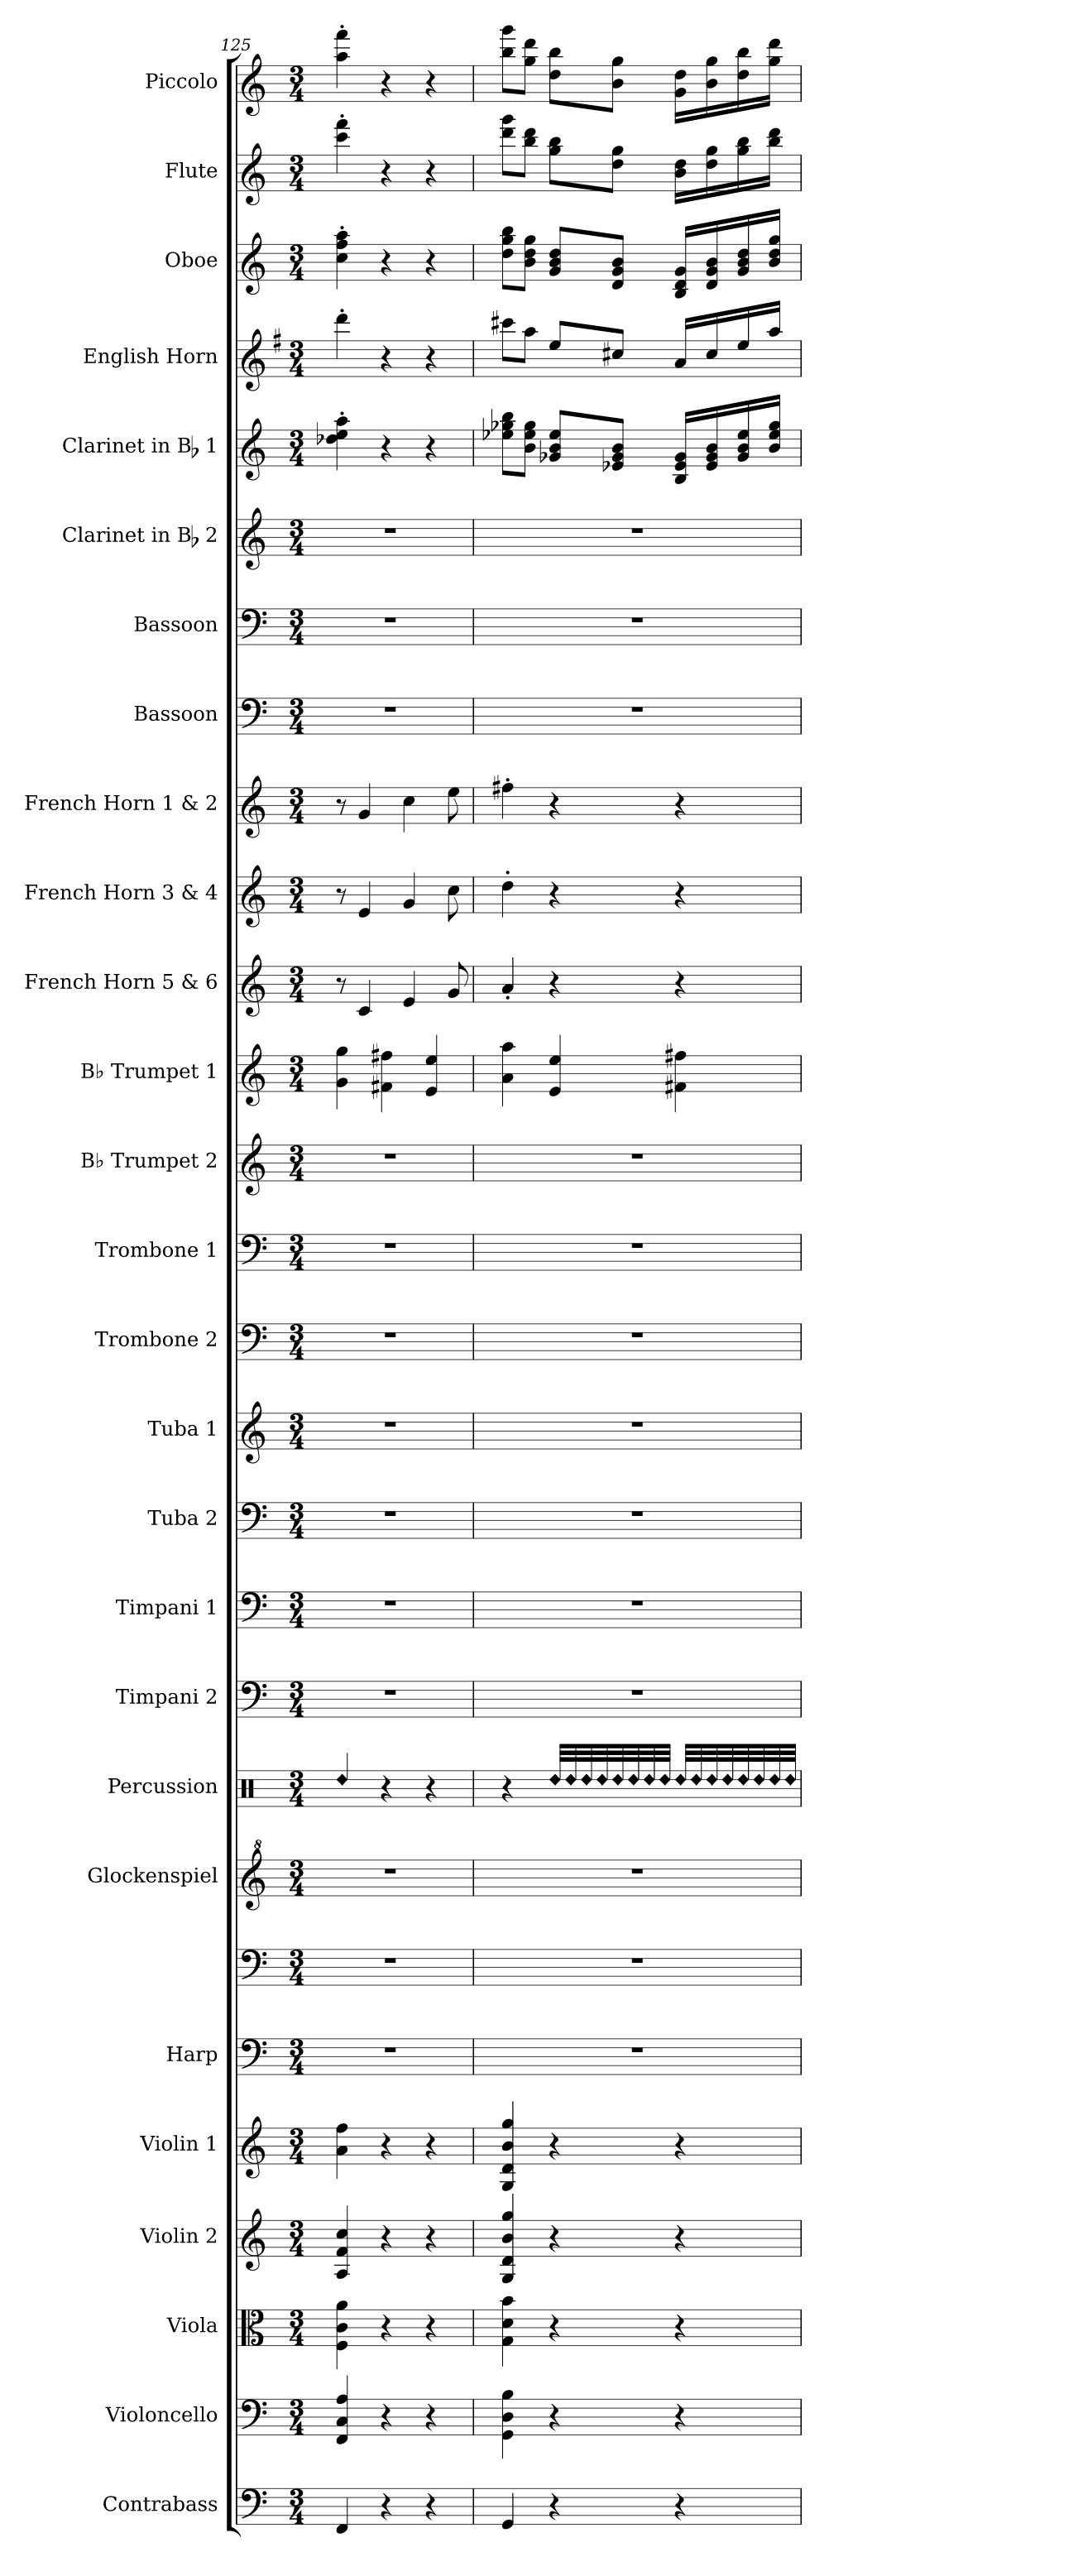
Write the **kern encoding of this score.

**kern	**kern	**kern	**kern	**kern	**kern	**kern	**kern	**kern	**kern	**kern	**kern	**kern	**kern	**kern	**kern	**kern	**kern	**kern	**kern	**kern	**kern	**kern	**kern	**kern	**kern	**kern	**kern
*part27	*part26	*part25	*part24	*part23	*part22	*part22	*part21	*part20	*part19	*part18	*part17	*part16	*part15	*part14	*part13	*part12	*part11	*part10	*part9	*part8	*part7	*part6	*part5	*part4	*part3	*part2	*part1
*staff28	*staff27	*staff26	*staff25	*staff24	*staff23	*staff22	*staff21	*staff20	*staff19	*staff18	*staff17	*staff16	*staff15	*staff14	*staff13	*staff12	*staff11	*staff10	*staff9	*staff8	*staff7	*staff6	*staff5	*staff4	*staff3	*staff2	*staff1
*I"Contrabass	*I"Violoncello	*I"Viola	*I"Violin 2	*I"Violin 1	*I"Harp	*	*I"Glockenspiel	*I"Percussion	*I"Timpani 2	*I"Timpani 1	*I"Tuba 2	*I"Tuba 1	*I"Trombone 2	*I"Trombone 1	*I"B♭ Trumpet 2	*I"B♭ Trumpet 1	*I"French Horn 5 &amp; 6	*I"French Horn 3 &amp; 4	*I"French Horn 1 &amp; 2	*I"Bassoon	*I"Bassoon	*I"Clarinet in Bb 2	*I"Clarinet in Bb 1	*I"English Horn	*I"Oboe	*I"Flute	*I"Piccolo
*I'Cbs.	*I'Vlc.	*I'Vla.	*I'Vln. 2	*I'Vln. 1	*I'Hrp.	*	*I'Glk.	*I'Perc.	*I'Timp. 2	*I'Timp. 1	*I'Tba. 2	*I'Tba. 1	*I'Tbn. 2	*I'Tbn. 1	*I'B♭ Tpt. 2	*I'B♭ Tpt. 1	*I'F Hn. 5 &amp; 6	*I'F Hn. 3 &amp; 4	*I'F Hn. 1 &amp; 2	*I'Bsn.	*I'Bsn.	*	*	*I'Eng Hn.	*I'Ob.	*I'Fl.	*I'Pic.
*clefF4	*clefF4	*clefC3	*clefG2	*clefG2	*clefF4	*clefF4	*clefG^2	*clefX	*clefF4	*clefF4	*clefF4	*clefG2	*clefF4	*clefF4	*clefG2	*clefG2	*clefG2	*clefG2	*clefG2	*clefF4	*clefF4	*clefG2	*clefG2	*clefG2	*clefG2	*clefG2	*clefG2
*	*	*	*	*	*	*	*	*	*	*	*	*	*	*	*ITrd1c2	*ITrd1c2	*ITrd4c7	*ITrd4c7	*ITrd4c7	*	*	*ITrd-5c-8	*ITrd-5c-8	*ITrd4c7	*	*	*
*k[]	*k[]	*k[]	*k[]	*k[]	*k[]	*k[]	*k[]	*k[]	*k[]	*k[]	*k[]	*k[]	*k[]	*k[]	*k[b-e-]	*k[b-e-]	*k[b-]	*k[b-]	*k[b-]	*k[]	*k[]	*k[b-e-a-d-]	*k[b-e-a-d-]	*k[]	*k[]	*k[]	*k[]
*M3/4	*M3/4	*M3/4	*M3/4	*M3/4	*M3/4	*M3/4	*M3/4	*M3/4	*M3/4	*M3/4	*M3/4	*M3/4	*M3/4	*M3/4	*M3/4	*M3/4	*M3/4	*M3/4	*M3/4	*M3/4	*M3/4	*M3/4	*M3/4	*M3/4	*M3/4	*M3/4	*M3/4
=125	=125	=125	=125	=125	=125	=125	=125	=125	=125	=125	=125	=125	=125	=125	=125	=125	=125	=125	=125	=125	=125	=125	=125	=125	=125	=125	=125
!	!	!	!	!	!	!	!	!LO:N:head=diamond	!	!	!	!	!	!	!	!	!	!	!	!	!	!	!	!	!	!	!
4FF/	4FF/ 4C/ 4A/	4F\ 4c\ 4a\	4A/ 4f/ 4cc/	4a\ 4ff\	2.r	2.r	2.r	4Rdd/	2.r	2.r	2.r	2.r	2.r	2.r	2.r	4f\ 4ff\	8r	8r	8r	2.r	2.r	2.r	4bb--X\' 4ccc\' 4fff\'	4gg'\	4cc\' 4ff\' 4aa\'	4ccc\' 4fff\'	4aa\' 4fff\'
.	.	.	.	.	.	.	.	.	.	.	.	.	.	.	.	.	4F/	4A/	4c/	.	.	.	.	.	.	.	.
4r	4r	4r	4r	4r	.	.	.	4r	.	.	.	.	.	.	.	4en\ 4een\	.	.	.	.	.	.	4r	4r	4r	4r	4r
.	.	.	.	.	.	.	.	.	.	.	.	.	.	.	.	.	4A/	4c/	4f\	.	.	.	.	.	.	.	.
4r	4r	4r	4r	4r	.	.	.	4r	.	.	.	.	.	.	.	4d/ 4dd/	.	.	.	.	.	.	4r	4r	4r	4r	4r
.	.	.	.	.	.	.	.	.	.	.	.	.	.	.	.	.	8c/	8f\	8a\	.	.	.	.	.	.	.	.
=126	=126	=126	=126	=126	=126	=126	=126	=126	=126	=126	=126	=126	=126	=126	=126	=126	=126	=126	=126	=126	=126	=126	=126	=126	=126	=126	=126
4GG/	4GG\ 4D\ 4B\	4G\ 4d\ 4b\	4G/ 4d/ 4b/ 4gg/	4G/ 4d/ 4b/ 4gg/	2.r	2.r	2.r	4r	2.r	2.r	2.r	2.r	2.r	2.r	2.r	4g\ 4gg\	4d'/	4g'\	4bn'\	2.r	2.r	2.r	8ccc-X\ 8eee--X\ 8ggg\L	8ff#X\L	8dd\ 8gg\ 8bb\L	8ddd\ 8ggg\L	8bb\ 8ggg\L
.	.	.	.	.	.	.	.	.	.	.	.	.	.	.	.	.	.	.	.	.	.	.	8gg\ 8ccc-\ 8eee--\J	8dd\J	8b\ 8dd\ 8gg\J	8bb\ 8ddd\J	8gg\ 8ddd\J
!	!	!	!	!	!	!	!	!LO:N:head=diamond	!	!	!	!	!	!	!	!	!	!	!	!	!	!	!	!	!	!	!
4r	4r	4r	4r	4r	.	.	.	32Rdd/LLL	.	.	.	.	.	.	.	4d/ 4dd/	4r	4r	4r	.	.	.	8ee--X/ 8gg/ 8ccc-/L	8a/L	8g/ 8b/ 8dd/L	8gg\ 8bb\L	8dd\ 8bb\L
!	!	!	!	!	!	!	!	!LO:N:head=diamond	!	!	!	!	!	!	!	!	!	!	!	!	!	!	!	!	!	!	!
.	.	.	.	.	.	.	.	32Rdd/	.	.	.	.	.	.	.	.	.	.	.	.	.	.	.	.	.	.	.
!	!	!	!	!	!	!	!	!LO:N:head=diamond	!	!	!	!	!	!	!	!	!	!	!	!	!	!	!	!	!	!	!
.	.	.	.	.	.	.	.	32Rdd/	.	.	.	.	.	.	.	.	.	.	.	.	.	.	.	.	.	.	.
!	!	!	!	!	!	!	!	!LO:N:head=diamond	!	!	!	!	!	!	!	!	!	!	!	!	!	!	!	!	!	!	!
.	.	.	.	.	.	.	.	32Rdd/	.	.	.	.	.	.	.	.	.	.	.	.	.	.	.	.	.	.	.
!	!	!	!	!	!	!	!	!LO:N:head=diamond	!	!	!	!	!	!	!	!	!	!	!	!	!	!	!	!	!	!	!
.	.	.	.	.	.	.	.	32Rdd/	.	.	.	.	.	.	.	.	.	.	.	.	.	.	8cc-X/ 8ee--/ 8gg/J	8f#X/J	8d/ 8g/ 8b/J	8dd\ 8gg\J	8b\ 8gg\J
!	!	!	!	!	!	!	!	!LO:N:head=diamond	!	!	!	!	!	!	!	!	!	!	!	!	!	!	!	!	!	!	!
.	.	.	.	.	.	.	.	32Rdd/	.	.	.	.	.	.	.	.	.	.	.	.	.	.	.	.	.	.	.
!	!	!	!	!	!	!	!	!LO:N:head=diamond	!	!	!	!	!	!	!	!	!	!	!	!	!	!	!	!	!	!	!
.	.	.	.	.	.	.	.	32Rdd/	.	.	.	.	.	.	.	.	.	.	.	.	.	.	.	.	.	.	.
!	!	!	!	!	!	!	!	!LO:N:head=diamond	!	!	!	!	!	!	!	!	!	!	!	!	!	!	!	!	!	!	!
.	.	.	.	.	.	.	.	32Rdd/JJJ	.	.	.	.	.	.	.	.	.	.	.	.	.	.	.	.	.	.	.
!	!	!	!	!	!	!	!	!LO:N:head=diamond	!	!	!	!	!	!	!	!	!	!	!	!	!	!	!	!	!	!	!
4r	4r	4r	4r	4r	.	.	.	32Rdd/LLL	.	.	.	.	.	.	.	4en\ 4een\	4r	4r	4r	.	.	.	16g/ 16cc-/ 16ee--/LL	16d/LL	16B/ 16d/ 16g/LL	16b\ 16dd\LL	16g\ 16dd\LL
!	!	!	!	!	!	!	!	!LO:N:head=diamond	!	!	!	!	!	!	!	!	!	!	!	!	!	!	!	!	!	!	!
.	.	.	.	.	.	.	.	32Rdd/	.	.	.	.	.	.	.	.	.	.	.	.	.	.	.	.	.	.	.
!	!	!	!	!	!	!	!	!LO:N:head=diamond	!	!	!	!	!	!	!	!	!	!	!	!	!	!	!	!	!	!	!
.	.	.	.	.	.	.	.	32Rdd/	.	.	.	.	.	.	.	.	.	.	.	.	.	.	16cc-/ 16ee--/ 16gg/	16f#/	16d/ 16g/ 16b/	16dd\ 16gg\	16b\ 16gg\
!	!	!	!	!	!	!	!	!LO:N:head=diamond	!	!	!	!	!	!	!	!	!	!	!	!	!	!	!	!	!	!	!
.	.	.	.	.	.	.	.	32Rdd/	.	.	.	.	.	.	.	.	.	.	.	.	.	.	.	.	.	.	.
!	!	!	!	!	!	!	!	!LO:N:head=diamond	!	!	!	!	!	!	!	!	!	!	!	!	!	!	!	!	!	!	!
.	.	.	.	.	.	.	.	32Rdd/	.	.	.	.	.	.	.	.	.	.	.	.	.	.	16ee--/ 16gg/ 16ccc-/	16a/	16g/ 16b/ 16dd/	16gg\ 16bb\	16dd\ 16bb\
!	!	!	!	!	!	!	!	!LO:N:head=diamond	!	!	!	!	!	!	!	!	!	!	!	!	!	!	!	!	!	!	!
.	.	.	.	.	.	.	.	32Rdd/	.	.	.	.	.	.	.	.	.	.	.	.	.	.	.	.	.	.	.
!	!	!	!	!	!	!	!	!LO:N:head=diamond	!	!	!	!	!	!	!	!	!	!	!	!	!	!	!	!	!	!	!
.	.	.	.	.	.	.	.	32Rdd/	.	.	.	.	.	.	.	.	.	.	.	.	.	.	16gg/ 16ccc-/ 16eee--/JJ	16dd/JJ	16b/ 16dd/ 16gg/JJ	16bb\ 16ddd\JJ	16gg\ 16ddd\JJ
!	!	!	!	!	!	!	!	!LO:N:head=diamond	!	!	!	!	!	!	!	!	!	!	!	!	!	!	!	!	!	!	!
.	.	.	.	.	.	.	.	32Rdd/JJJ	.	.	.	.	.	.	.	.	.	.	.	.	.	.	.	.	.	.	.
=	=	=	=	=	=	=	=	=	=	=	=	=	=	=	=	=	=	=	=	=	=	=	=	=	=	=	=
*-	*-	*-	*-	*-	*-	*-	*-	*-	*-	*-	*-	*-	*-	*-	*-	*-	*-	*-	*-	*-	*-	*-	*-	*-	*-	*-	*-
